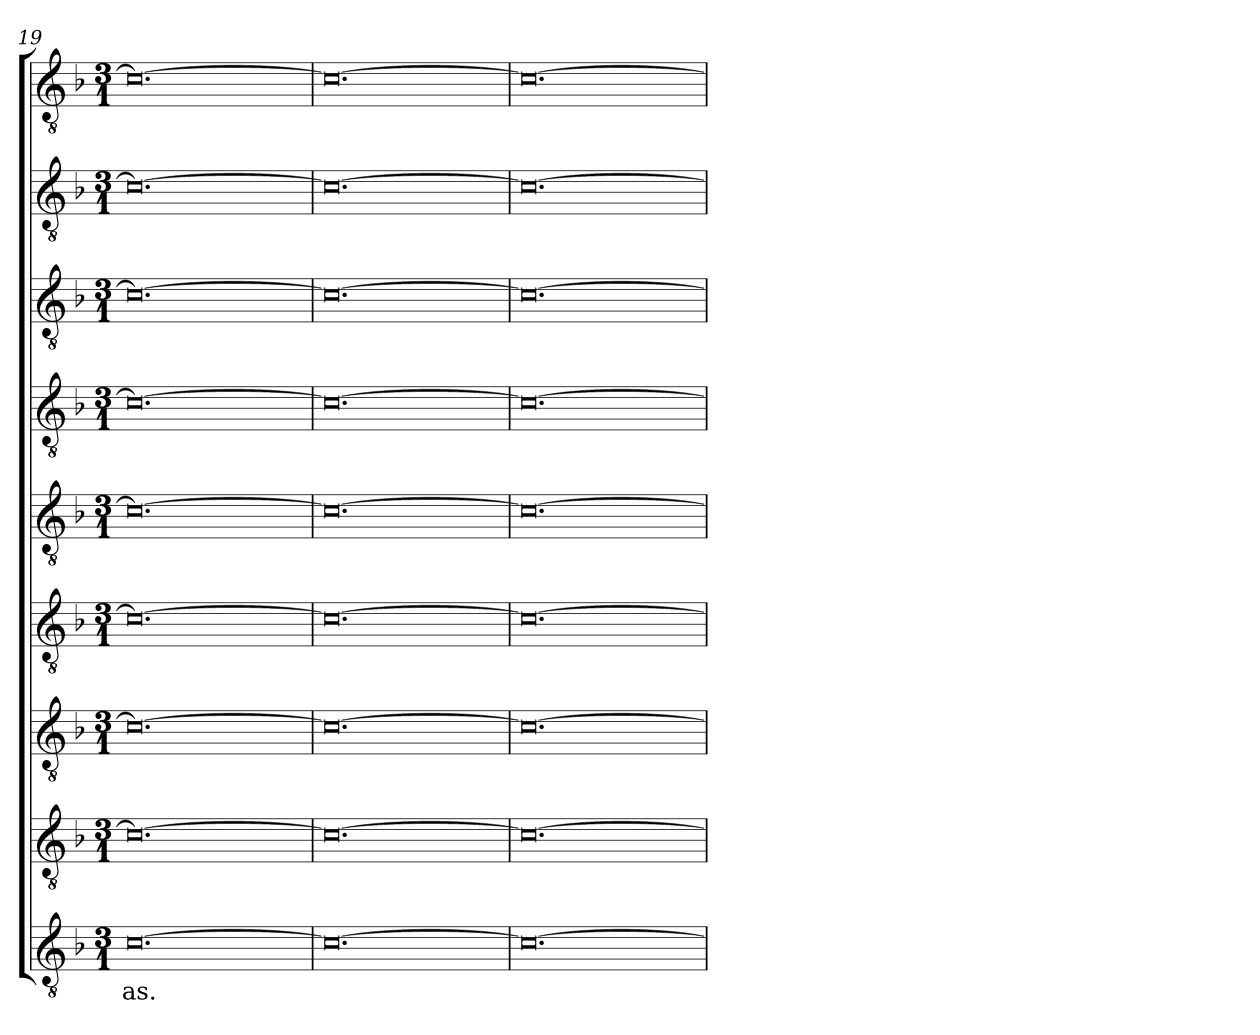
**kern	**text	**kern	**kern	**kern	**kern	**kern	**kern	**kern	**kern
*part9	*part9	*part8	*part7	*part6	*part5	*part4	*part3	*part2	*part1
*staff9	*staff9	*staff8	*staff7	*staff6	*staff5	*staff4	*staff3	*staff2	*staff1
*clefGv2	*	*clefGv2	*clefGv2	*clefGv2	*clefGv2	*clefGv2	*clefGv2	*clefGv2	*clefGv2
*k[b-]	*	*k[b-]	*k[b-]	*k[b-]	*k[b-]	*k[b-]	*k[b-]	*k[b-]	*k[b-]
*F:	*	*F:	*F:	*F:	*F:	*F:	*F:	*F:	*F:
*M3/1	*	*M3/1	*M3/1	*M3/1	*M3/1	*M3/1	*M3/1	*M3/1	*M3/1
=19	=19	=19	=19	=19	=19	=19	=19	=19	=19
!	!LO:LY:b	!	!	!	!	!	!	!	!
[0.c	-as.	0.c_	0.c_	0.c_	0.c_	0.c_	0.c_	0.c_	0.c_
=20	=20	=20	=20	=20	=20	=20	=20	=20	=20
0.c_	.	0.c_	0.c_	0.c_	0.c_	0.c_	0.c_	0.c_	0.c_
=21	=21	=21	=21	=21	=21	=21	=21	=21	=21
0.c_	.	0.c_	0.c_	0.c_	0.c_	0.c_	0.c_	0.c_	0.c_
=	=	=	=	=	=	=	=	=	=
*-	*-	*-	*-	*-	*-	*-	*-	*-	*-
